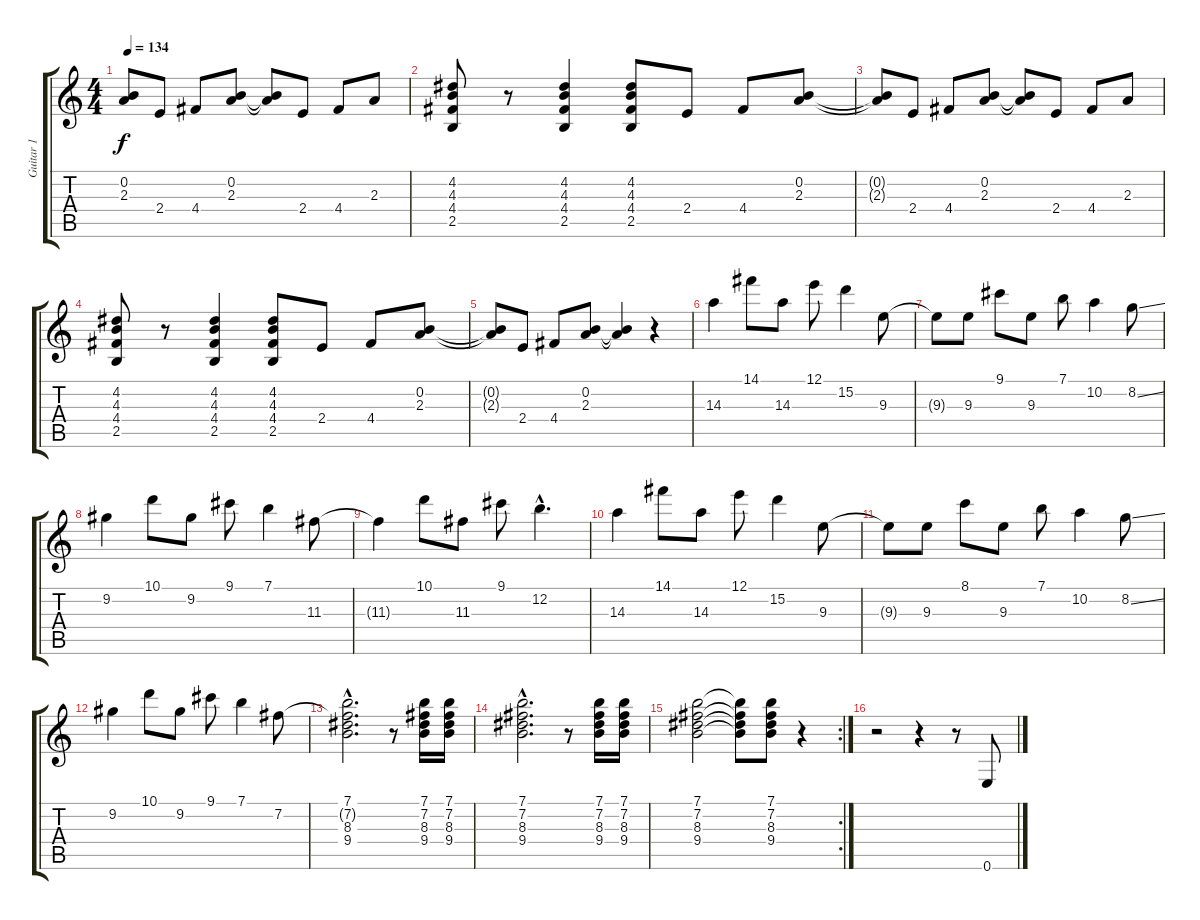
\track ("Guitar 1" "Guitar 1") {instrument overdrivenguitar}
\staff {score tabs}
\tuning (E4 B3 G3 D3 A2 E2) {hide}
\ts (4 4)
\tempo 134
\clef g2
\ks c
(0.2{t} 2.3{t}).8{dy f} 2.4.8 4.4.8 (0.2 2.3).8 (0.2{t} 2.3{t}).8 2.4.8 4.4.8 2.3.8 |
(4.2 4.3 4.4 2.5).8 r.8 (4.2 4.3 4.4 2.5).4 (4.2 4.3 4.4 2.5).8 2.4.8 4.4.8 (0.2 2.3).8 |
(0.2{t} 2.3{t}).8 2.4.8 4.4.8 (0.2 2.3).8 (0.2{t} 2.3{t}).8 2.4.8 4.4.8 2.3.8 |
(4.2 4.3 4.4 2.5).8 r.8 (4.2 4.3 4.4 2.5).4 (4.2 4.3 4.4 2.5).8 2.4.8 4.4.8 (0.2 2.3).8 |
(0.2{t} 2.3{t}).8 2.4.8 4.4.8 (0.2 2.3).8 (0.2{t} 2.3{t}).4 r.4 |
14.3.4 14.1.8 14.3.8 12.1.8 15.2.4 9.3.8 |
9.3{t}.8 9.3.8 9.1.8 9.3.8 7.1.8 10.2.4 8.2{ss}.8 |
9.2.4 10.1.8 9.2.8 9.1.8 7.1.4 11.3.8 |
11.3{t}.4 10.1.8 11.3.8 9.1.8 12.2{hac}.4{d} |
14.3.4 14.1.8 14.3.8 12.1.8 15.2.4 9.3.8 |
9.3{t}.8 9.3.8 8.1.8 9.3.8 7.1.8 10.2.4 8.2{ss}.8 |
9.2.4 10.1.8 9.2.8 9.1.8 7.1.4 7.2.8 |
(7.1{hac} 7.2{hac t} 8.3{hac} 9.4{hac}).2{d} r.8 (7.1 7.2 8.3 9.4).16 (7.1 7.2 8.3 9.4).16 |
(7.1{hac} 7.2{hac} 8.3{hac} 9.4{hac}).2{d} r.8 (7.1 7.2 8.3 9.4).16 (7.1 7.2 8.3 9.4).16 |
\rc 2
(7.1 7.2 8.3 9.4).2 (7.1{t} 7.2{t} 8.3{t} 9.4{t}).8 (7.1 7.2 8.3 9.4).8 r.4 |
r.2 r.4 r.8 0.6.8
